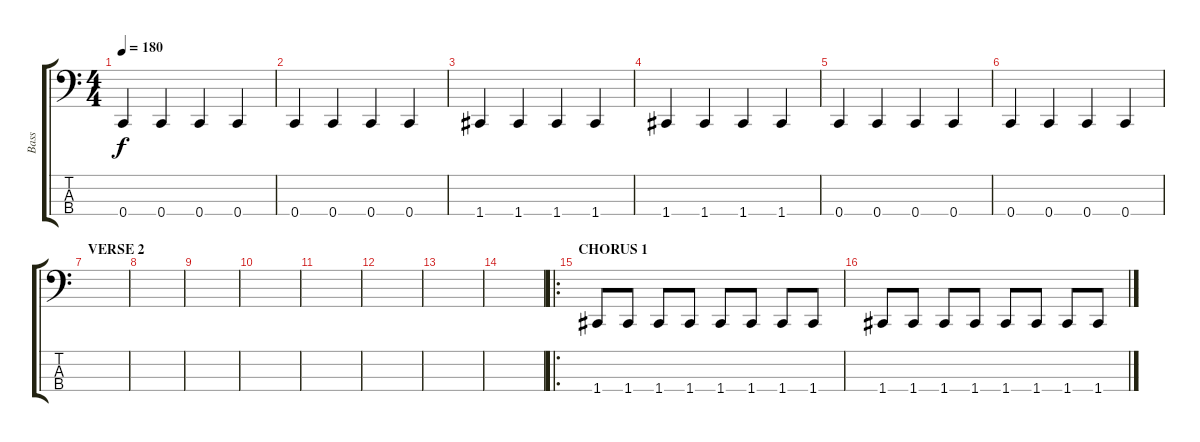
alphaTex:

\track ("Bass" "Bass") {instrument electricbasspick}
\staff {score tabs}
\tuning (F2 C2 G1 C1) {hide}
\ts (4 4)
\tempo 180
\clef f4
\ks c
0.4.4{dy f} 0.4.4 0.4.4 0.4.4 |
0.4.4 0.4.4 0.4.4 0.4.4 |
1.4.4 1.4.4 1.4.4 1.4.4 |
1.4.4 1.4.4 1.4.4 1.4.4 |
0.4.4 0.4.4 0.4.4 0.4.4 |
0.4.4 0.4.4 0.4.4 0.4.4 |
\section ("" "VERSE 2")
|
|
|
|
|
|
|
|
\ro
\section ("" "CHORUS 1")
1.4.8 1.4.8 1.4.8 1.4.8 1.4.8 1.4.8 1.4.8 1.4.8 |
1.4.8 1.4.8 1.4.8 1.4.8 1.4.8 1.4.8 1.4.8 1.4.8
